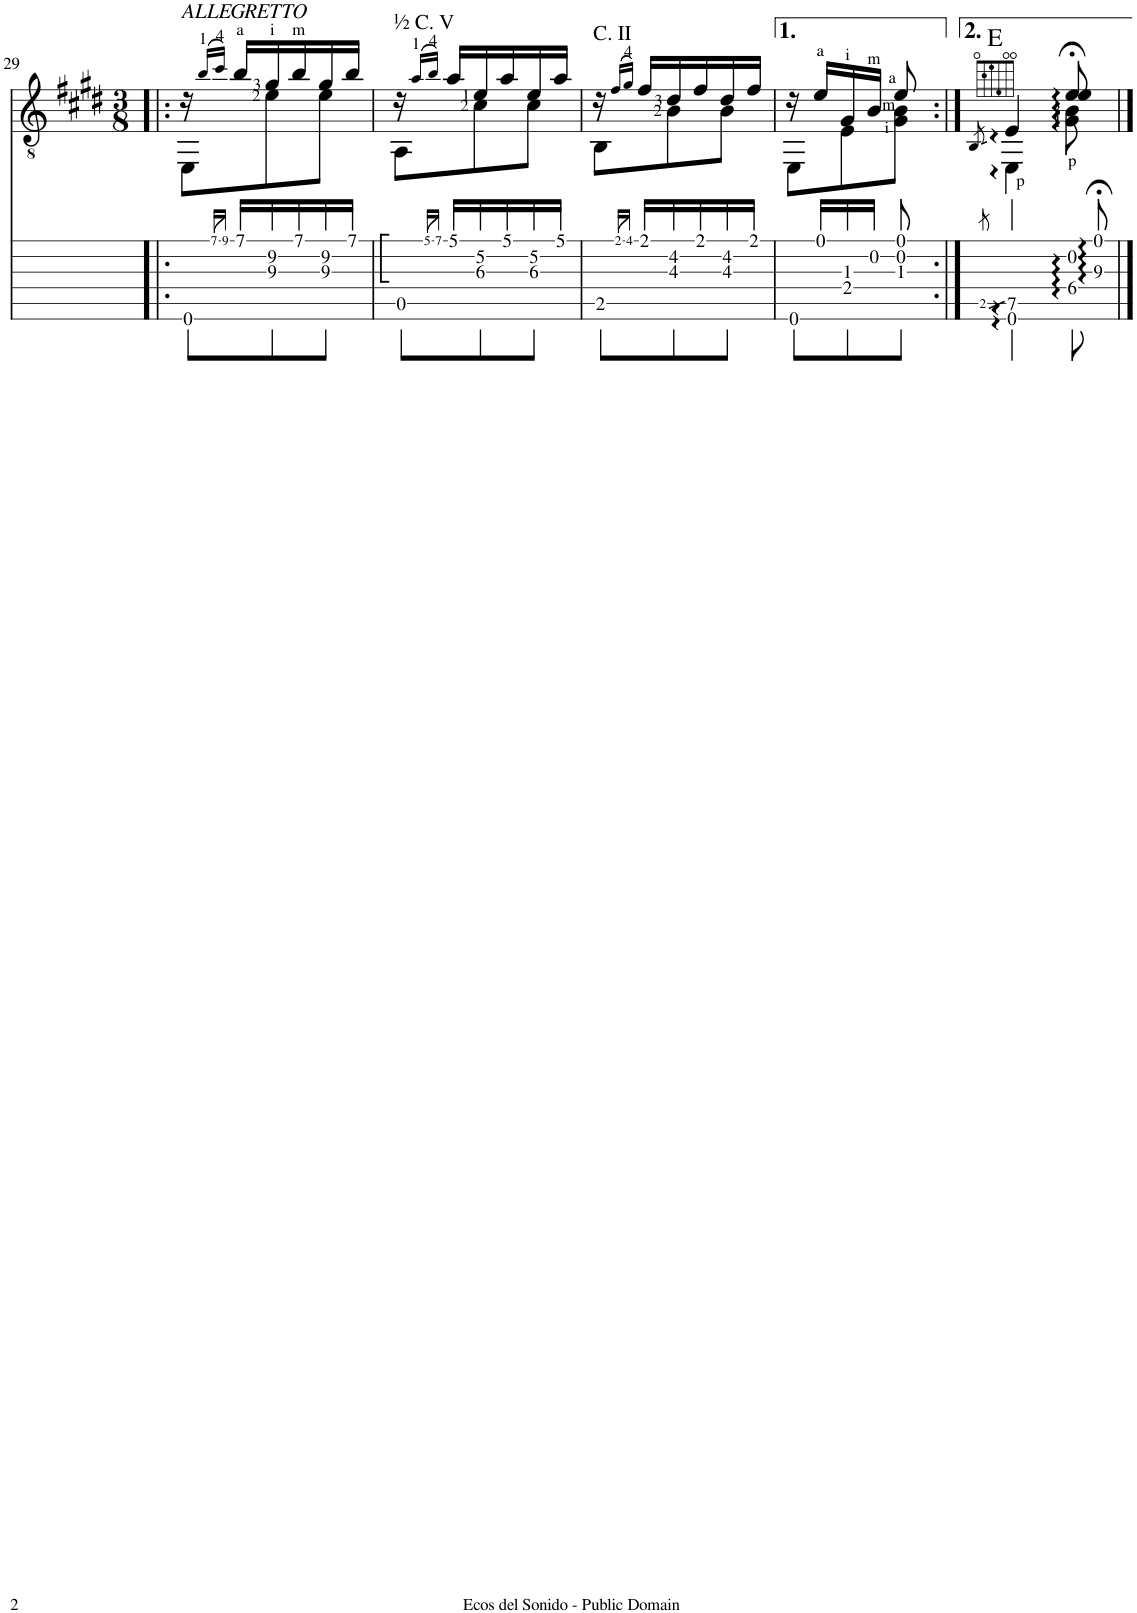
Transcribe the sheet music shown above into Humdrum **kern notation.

**kern	**kern	**harte
*part2	*part1	*part1
*staff2	*staff1	*
*I"Chitarra classica (Intavolatura)	*I"Guitar	*
!!LO:PB:g=z
*	*clefGv2	*
*k[f#c#g#d#]	*k[f#c#g#d#]	*
*M3/8	*M3/8	*
=29!|:	=29!|:	=29!|:
*^	*^	*
!	!	!LO:TX:a:i:t=ALLEGRETTO	!	!
16r	8EE\L	16r	8EE\L	.
(16qb/LL	.	(16qb/LL	.	.
16qcc#/JJ)	.	16qcc#/JJ)	.	.
16b/LL	.	16b/LL	.	.
16g#/	8e\	16g#/	8e\	.
16b/	.	16b/	.	.
16g#/	8e\J	16g#/	8e\J	.
16b/JJ	.	16b/JJ	.	.
=30	=30	=30	=30	=30
!	!	!LO:TX:a:t=½ C. V	!	!
16r	8AA\L	16r	8AA\L	.
(16qa/LL	.	(16qa/LL	.	.
16qb/JJ)	.	16qb/JJ)	.	.
16a/LL	.	16a/LL	.	.
16e/	8c#\	16e/	8c#\	.
16a/	.	16a/	.	.
16e/	8c#\J	16e/	8c#\J	.
16a/JJ	.	16a/JJ	.	.
=31	=31	=31	=31	=31
!	!	!LO:TX:a:t=C. II	!	!
16r	8BB\L	16r	8BB\L	.
(16qf#/LL	.	(16qf#/LL	.	.
16qg#/JJ)	.	16qg#/JJ)	.	.
16f#/LL	.	16f#/LL	.	.
16d#/	8B\	16d#/	8B\	.
16f#/	.	16f#/	.	.
16d#/	8B\J	16d#/	8B\J	.
16f#/JJ	.	16f#/JJ	.	.
=32	=32	=32	=32	=32
16r	8EE\L	16r	8EE\L	.
16e/LL	.	16e/LL	.	.
16G#/	8E\	16G#/	8E\	.
16B/JJ	.	16B/JJ	.	.
8e/	8G#\ 8B\J	8e/	8G#\ 8B\J	.
=33:|!	=33:|!	=33:|!	=33:|!	=33:|!
8qBB/	.	8qBB/	.	.
4E/	4EE\	4E/	4EE\	E:maj
8e/;< 8e/;<	8G#\ 8B\	8e/;< 8e/;<	8G#\ 8B\	.
*v	*v	*	*	*
*	*v	*v	*
==	==	==
*-	*-	*-
